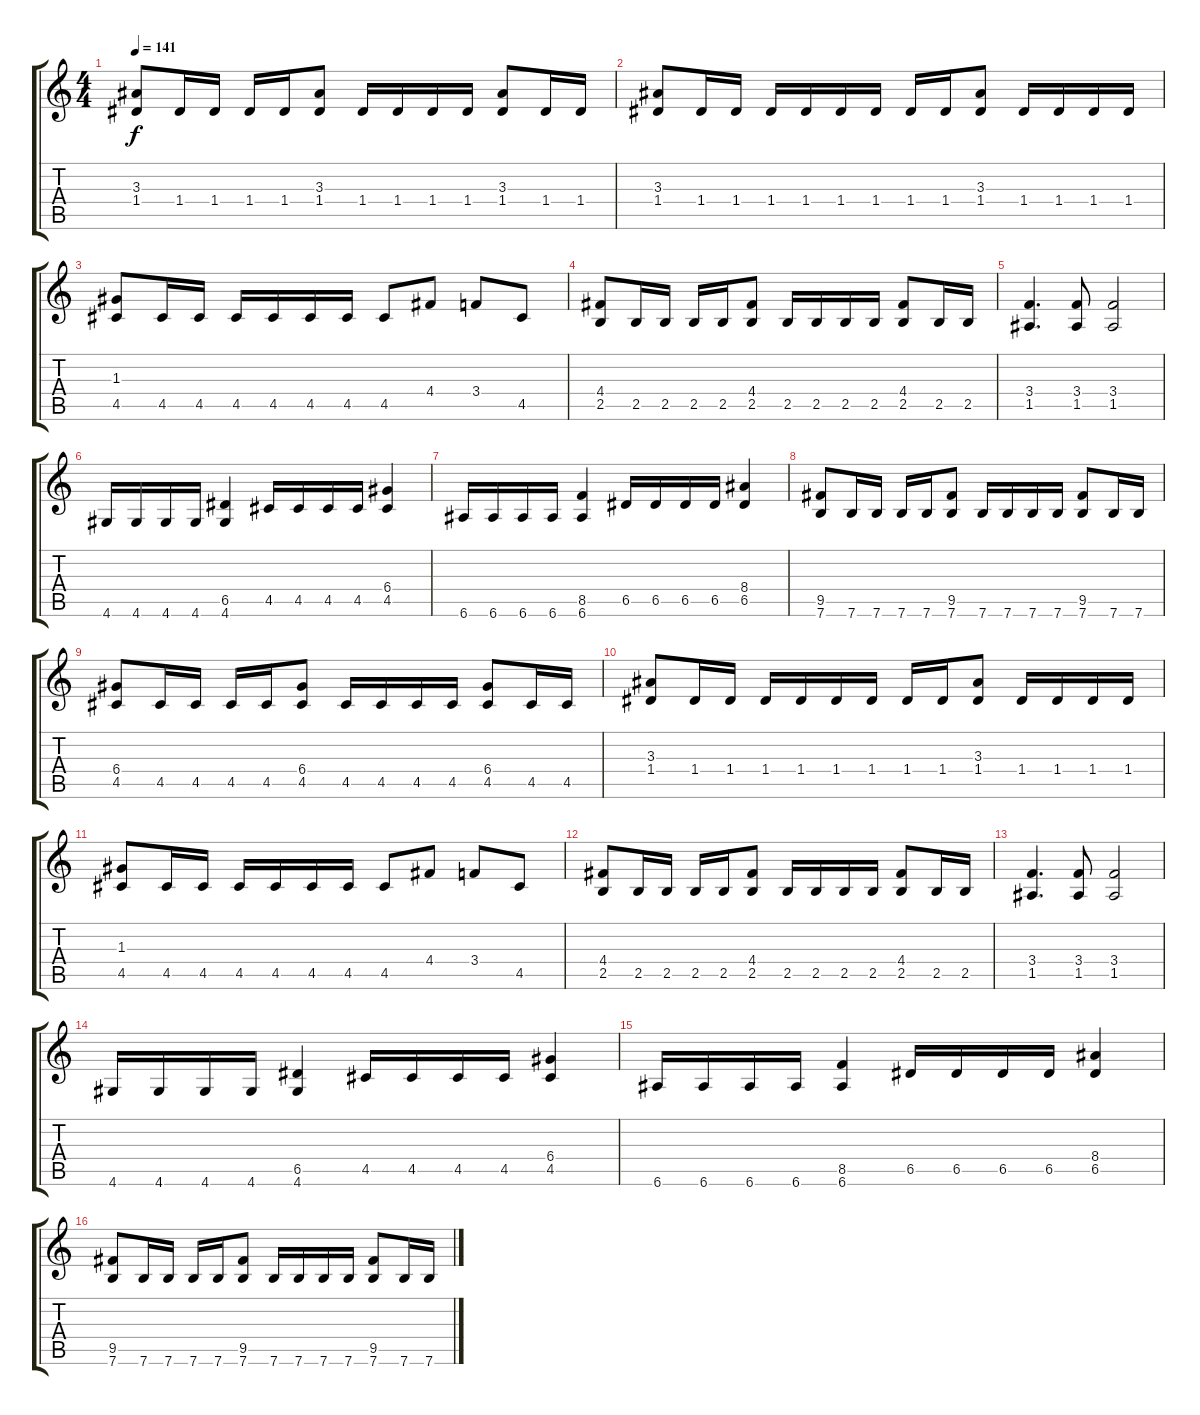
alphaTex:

\track "" {instrument overdrivenguitar}
\staff {score tabs}
\tuning (E4 B3 G3 D3 A2 E2) {hide}
\ts (4 4)
\tempo 141
\clef g2
\ks c
(3.3 1.4).8{dy f} 1.4.16 1.4.16 1.4.16 1.4.16 (3.3 1.4).8 1.4.16 1.4.16 1.4.16 1.4.16 (3.3 1.4).8 1.4.16 1.4.16 |
(3.3 1.4).8 1.4.16 1.4.16 1.4.16 1.4.16 1.4.16 1.4.16 1.4.16 1.4.16 (3.3 1.4).8 1.4.16 1.4.16 1.4.16 1.4.16 |
(1.3 4.5).8 4.5.16 4.5.16 4.5.16 4.5.16 4.5.16 4.5.16 4.5.8 4.4.8 3.4.8 4.5.8 |
(4.4 2.5).8 2.5.16 2.5.16 2.5.16 2.5.16 (4.4 2.5).8 2.5.16 2.5.16 2.5.16 2.5.16 (4.4 2.5).8 2.5.16 2.5.16 |
(3.4 1.5).4{d} (3.4 1.5).8 (3.4 1.5).2 |
4.6.16 4.6.16 4.6.16 4.6.16 (6.5 4.6).4 4.5.16 4.5.16 4.5.16 4.5.16 (6.4 4.5).4 |
6.6.16 6.6.16 6.6.16 6.6.16 (8.5 6.6).4 6.5.16 6.5.16 6.5.16 6.5.16 (8.4 6.5).4 |
(9.5 7.6).8 7.6.16 7.6.16 7.6.16 7.6.16 (9.5 7.6).8 7.6.16 7.6.16 7.6.16 7.6.16 (9.5 7.6).8 7.6.16 7.6.16 |
(6.4 4.5).8 4.5.16 4.5.16 4.5.16 4.5.16 (6.4 4.5).8 4.5.16 4.5.16 4.5.16 4.5.16 (6.4 4.5).8 4.5.16 4.5.16 |
(3.3 1.4).8 1.4.16 1.4.16 1.4.16 1.4.16 1.4.16 1.4.16 1.4.16 1.4.16 (3.3 1.4).8 1.4.16 1.4.16 1.4.16 1.4.16 |
(1.3 4.5).8 4.5.16 4.5.16 4.5.16 4.5.16 4.5.16 4.5.16 4.5.8 4.4.8 3.4.8 4.5.8 |
(4.4 2.5).8 2.5.16 2.5.16 2.5.16 2.5.16 (4.4 2.5).8 2.5.16 2.5.16 2.5.16 2.5.16 (4.4 2.5).8 2.5.16 2.5.16 |
(3.4 1.5).4{d} (3.4 1.5).8 (3.4 1.5).2 |
4.6.16 4.6.16 4.6.16 4.6.16 (6.5 4.6).4 4.5.16 4.5.16 4.5.16 4.5.16 (6.4 4.5).4 |
6.6.16 6.6.16 6.6.16 6.6.16 (8.5 6.6).4 6.5.16 6.5.16 6.5.16 6.5.16 (8.4 6.5).4 |
(9.5 7.6).8 7.6.16 7.6.16 7.6.16 7.6.16 (9.5 7.6).8 7.6.16 7.6.16 7.6.16 7.6.16 (9.5 7.6).8 7.6.16 7.6.16
